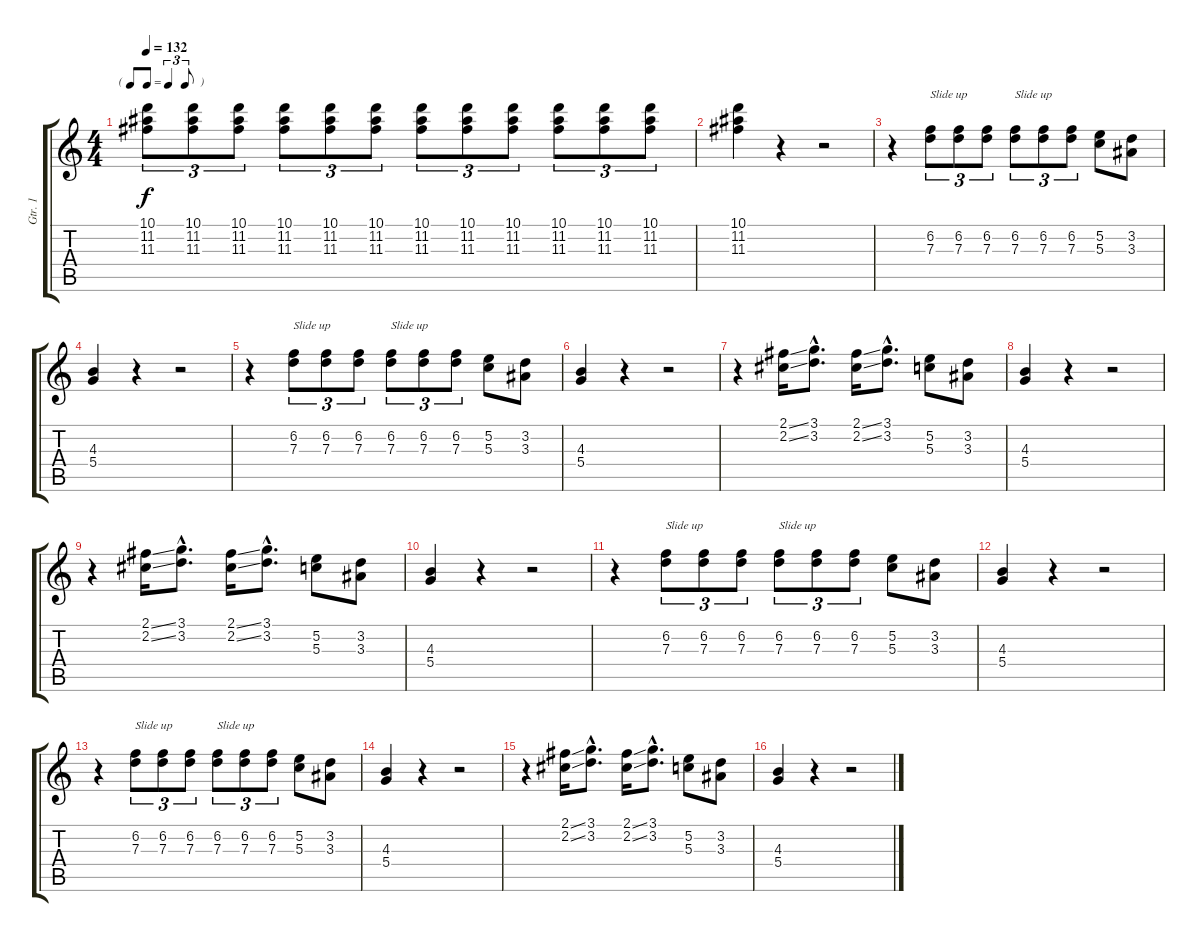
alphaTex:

\track ("Gtr. 1" "Gtr. 1") {instrument electricguitarjazz}
\staff {score tabs}
\tuning (E4 B3 G3 D3 A2 E2) {hide}
\ts (4 4)
\tf triplet8th
\tempo 132
\clef g2
\ks c
(10.1 11.2 11.3).8{tu (3 2) dy f instrument electricguitarjazz} (10.1 11.2 11.3).8{tu (3 2)} (10.1 11.2 11.3).8{tu (3 2)} (10.1 11.2 11.3).8{tu (3 2)} (10.1 11.2 11.3).8{tu (3 2)} (10.1 11.2 11.3).8{tu (3 2)} (10.1 11.2 11.3).8{tu (3 2)} (10.1 11.2 11.3).8{tu (3 2)} (10.1 11.2 11.3).8{tu (3 2)} (10.1 11.2 11.3).8{tu (3 2)} (10.1 11.2 11.3).8{tu (3 2)} (10.1 11.2 11.3).8{tu (3 2)} |
(10.1 11.2 11.3).4 r.4 r.2 |
r.4 (6.2 7.3).8{tu (3 2) txt "Slide up"} (6.2 7.3).8{tu (3 2)} (6.2 7.3).8{tu (3 2)} (6.2 7.3).8{tu (3 2) txt "Slide up"} (6.2 7.3).8{tu (3 2)} (6.2 7.3).8{tu (3 2)} (5.2 5.3).8 (3.2 3.3).8 |
(4.3 5.4).4 r.4 r.2 |
r.4 (6.2 7.3).8{tu (3 2) txt "Slide up"} (6.2 7.3).8{tu (3 2)} (6.2 7.3).8{tu (3 2)} (6.2 7.3).8{tu (3 2) txt "Slide up"} (6.2 7.3).8{tu (3 2)} (6.2 7.3).8{tu (3 2)} (5.2 5.3).8 (3.2 3.3).8 |
(4.3 5.4).4 r.4 r.2 |
r.4 (2.1{ss} 2.2{ss}).16 (3.1{hac} 3.2{hac}).8{d} (2.1{ss} 2.2{ss}).16 (3.1{hac} 3.2{hac}).8{d} (5.2 5.3).8 (3.2 3.3).8 |
(4.3 5.4).4 r.4 r.2 |
r.4 (2.1{ss} 2.2{ss}).16 (3.1{hac} 3.2{hac}).8{d} (2.1{ss} 2.2{ss}).16 (3.1{hac} 3.2{hac}).8{d} (5.2 5.3).8 (3.2 3.3).8 |
(4.3 5.4).4 r.4 r.2 |
r.4 (6.2 7.3).8{tu (3 2) txt "Slide up"} (6.2 7.3).8{tu (3 2)} (6.2 7.3).8{tu (3 2)} (6.2 7.3).8{tu (3 2) txt "Slide up"} (6.2 7.3).8{tu (3 2)} (6.2 7.3).8{tu (3 2)} (5.2 5.3).8 (3.2 3.3).8 |
(4.3 5.4).4 r.4 r.2 |
r.4 (6.2 7.3).8{tu (3 2) txt "Slide up"} (6.2 7.3).8{tu (3 2)} (6.2 7.3).8{tu (3 2)} (6.2 7.3).8{tu (3 2) txt "Slide up"} (6.2 7.3).8{tu (3 2)} (6.2 7.3).8{tu (3 2)} (5.2 5.3).8 (3.2 3.3).8 |
(4.3 5.4).4 r.4 r.2 |
r.4 (2.1{ss} 2.2{ss}).16 (3.1{hac} 3.2{hac}).8{d} (2.1{ss} 2.2{ss}).16 (3.1{hac} 3.2{hac}).8{d} (5.2 5.3).8 (3.2 3.3).8 |
(4.3 5.4).4 r.4 r.2
